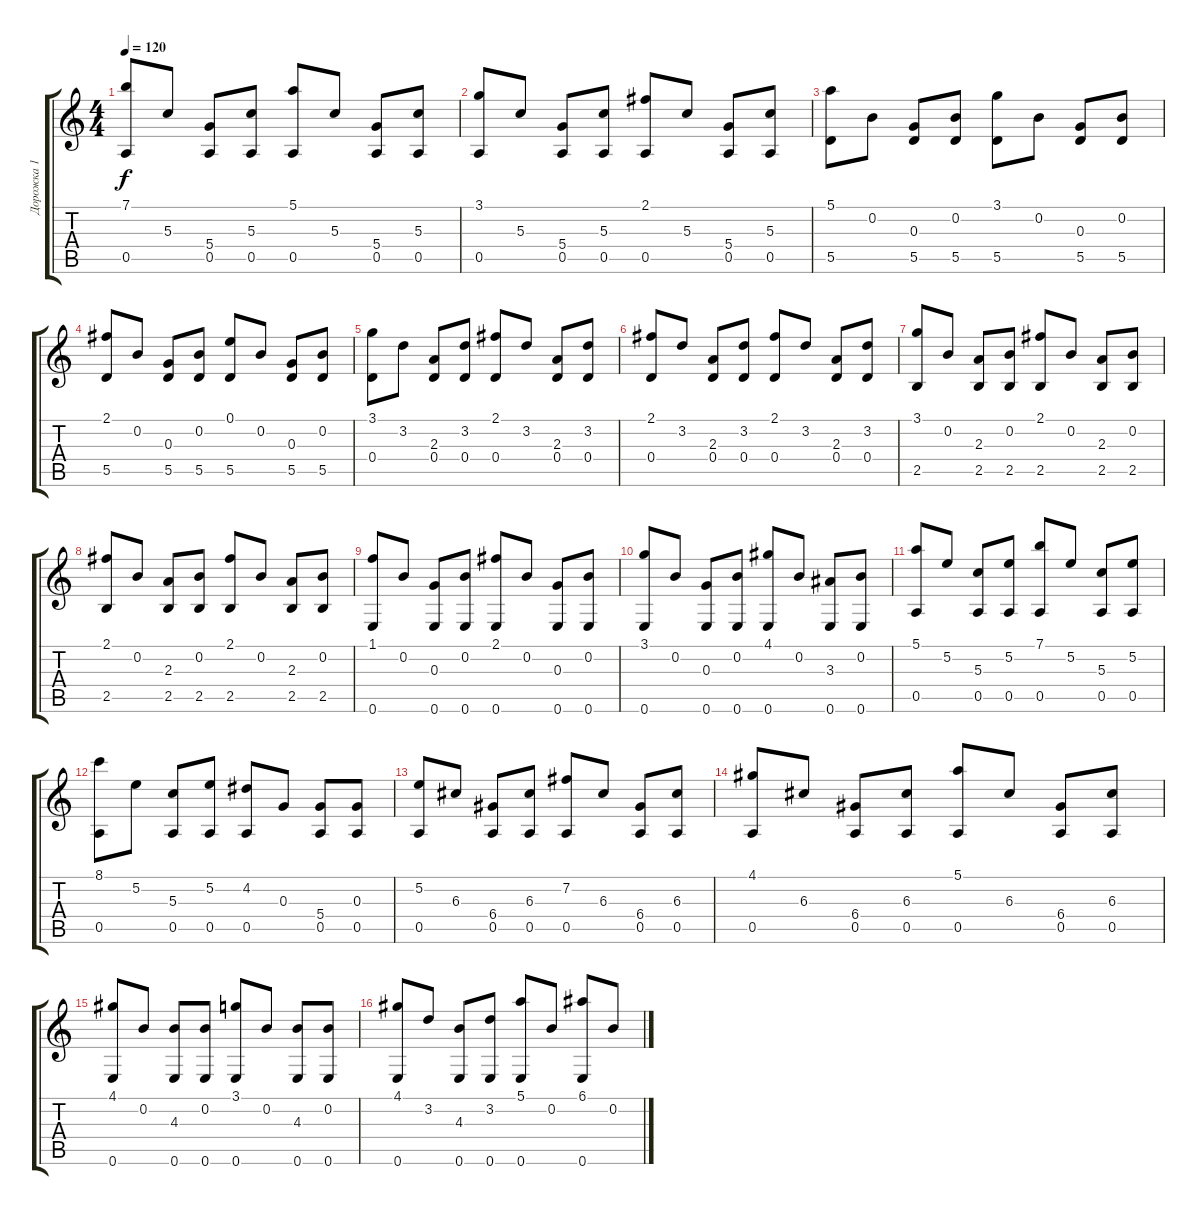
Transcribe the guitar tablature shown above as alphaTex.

\track ("Дорожка 1" "Дорожка 1") {instrument acousticguitarsteel}
\staff {score tabs}
\tuning (E4 B3 G3 D3 A2 E2) {hide}
\ts (4 4)
\tempo 120
\clef g2
\ks c
(7.1 0.5).8{dy f} 5.3.8 (5.4 0.5).8 (5.3 0.5).8 (5.1 0.5).8 5.3.8 (5.4 0.5).8 (5.3 0.5).8 |
(3.1 0.5).8 5.3.8 (5.4 0.5).8 (5.3 0.5).8 (2.1 0.5).8 5.3.8 (5.4 0.5).8 (5.3 0.5).8 |
(5.1 5.5).8 0.2.8 (0.3 5.5).8 (0.2 5.5).8 (3.1 5.5).8 0.2.8 (0.3 5.5).8 (0.2 5.5).8 |
(2.1 5.5).8 0.2.8 (0.3 5.5).8 (0.2 5.5).8 (0.1 5.5).8 0.2.8 (0.3 5.5).8 (0.2 5.5).8 |
(3.1 0.4).8 3.2.8 (2.3 0.4).8 (3.2 0.4).8 (2.1 0.4).8 3.2.8 (2.3 0.4).8 (3.2 0.4).8 |
(2.1 0.4).8 3.2.8 (2.3 0.4).8 (3.2 0.4).8 (2.1 0.4).8 3.2.8 (2.3 0.4).8 (3.2 0.4).8 |
(3.1 2.5).8 0.2.8 (2.3 2.5).8 (0.2 2.5).8 (2.1 2.5).8 0.2.8 (2.3 2.5).8 (0.2 2.5).8 |
(2.1 2.5).8 0.2.8 (2.3 2.5).8 (0.2 2.5).8 (2.1 2.5).8 0.2.8 (2.3 2.5).8 (0.2 2.5).8 |
(1.1 0.6).8 0.2.8 (0.3 0.6).8 (0.2 0.6).8 (2.1 0.6).8 0.2.8 (0.3 0.6).8 (0.2 0.6).8 |
(3.1 0.6).8 0.2.8 (0.3 0.6).8 (0.2 0.6).8 (4.1 0.6).8 0.2.8 (3.3 0.6).8 (0.2 0.6).8 |
(5.1 0.5).8 5.2.8 (5.3 0.5).8 (5.2 0.5).8 (7.1 0.5).8 5.2.8 (5.3 0.5).8 (5.2 0.5).8 |
(8.1 0.5).8 5.2.8 (5.3 0.5).8 (5.2 0.5).8 (4.2 0.5).8 0.3.8 (5.4 0.5).8 (0.3 0.5).8 |
(5.2 0.5).8 6.3.8 (6.4 0.5).8 (6.3 0.5).8 (7.2 0.5).8 6.3.8 (6.4 0.5).8 (6.3 0.5).8 |
(4.1 0.5).8 6.3.8 (6.4 0.5).8 (6.3 0.5).8 (5.1 0.5).8 6.3.8 (6.4 0.5).8 (6.3 0.5).8 |
(4.1 0.6).8 0.2.8 (4.3 0.6).8 (0.2 0.6).8 (3.1 0.6).8 0.2.8 (4.3 0.6).8 (0.2 0.6).8 |
(4.1 0.6).8 3.2.8 (4.3 0.6).8 (3.2 0.6).8 (5.1 0.6).8 0.2.8 (6.1 0.6).8 0.2.8
